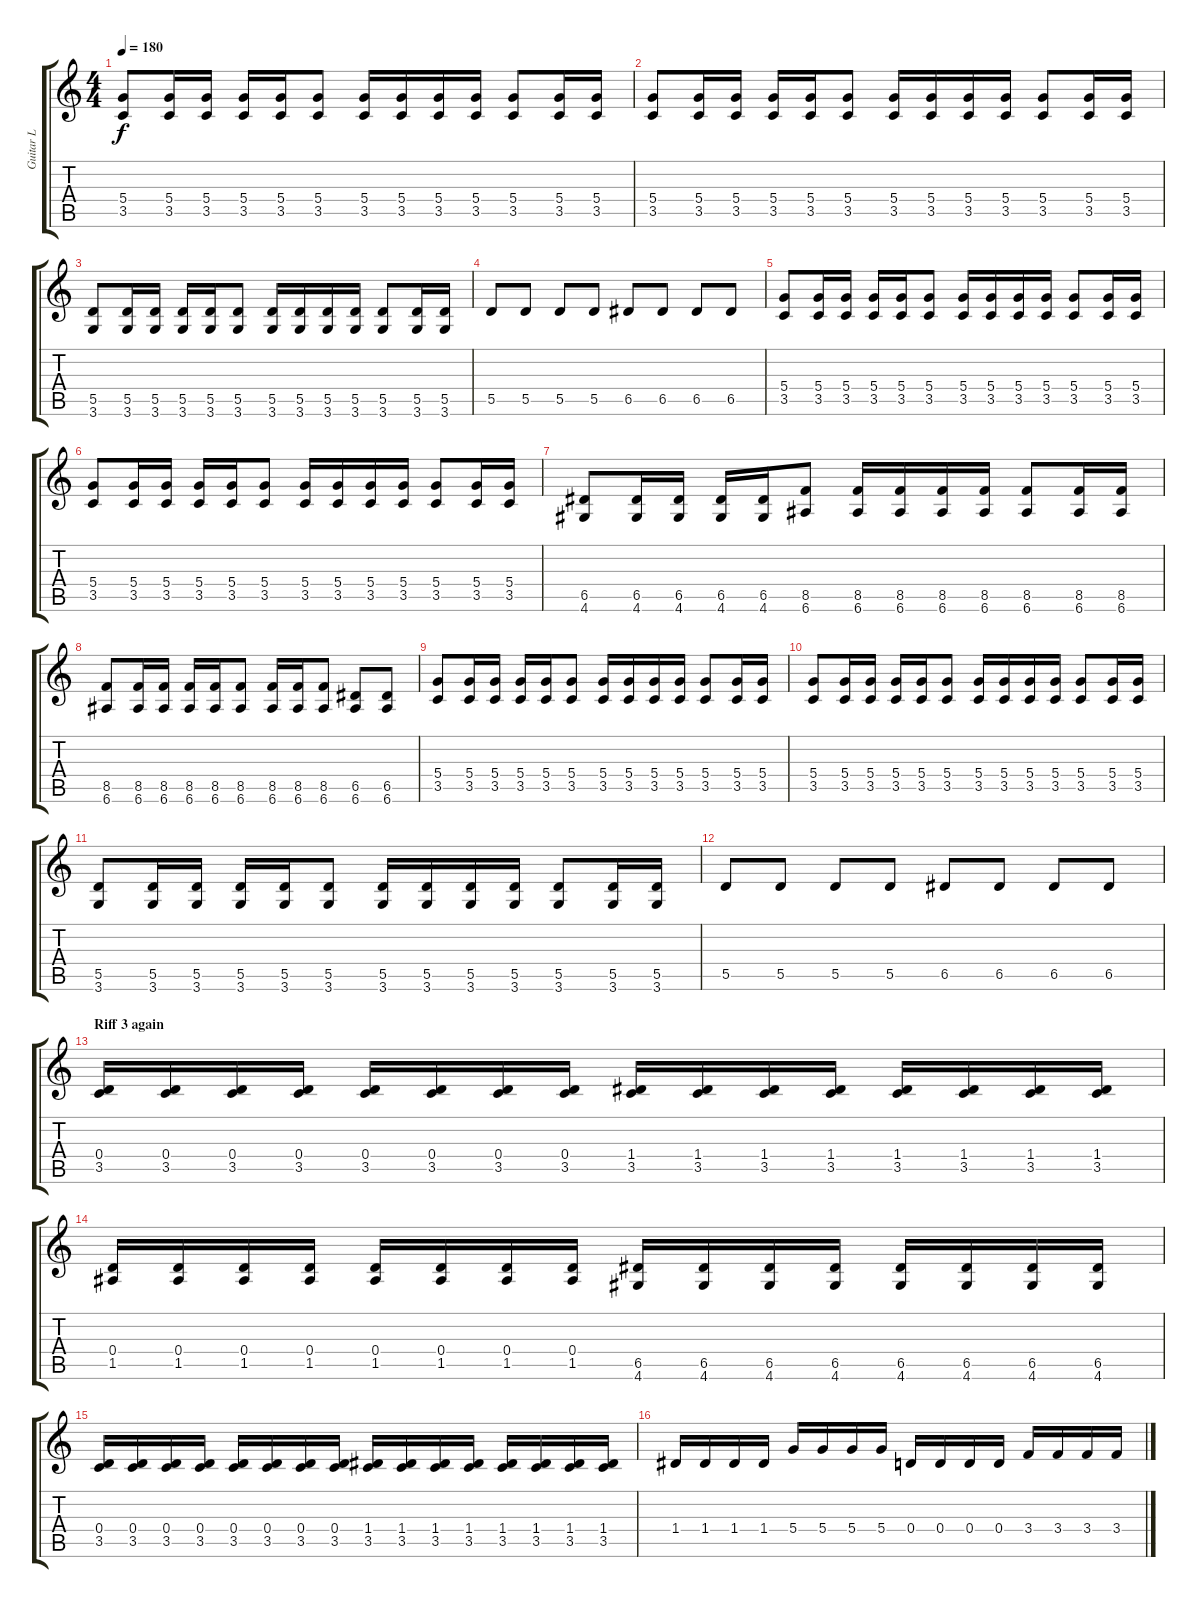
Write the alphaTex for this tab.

\track ("Guitar L" "Guitar L") {instrument distortionguitar}
\staff {score tabs}
\tuning (E4 B3 G3 D3 A2 E2) {hide}
\ts (4 4)
\tempo 180
\clef g2
\ks c
(5.4 3.5).8{dy f} (5.4 3.5).16 (5.4 3.5).16 (5.4 3.5).16 (5.4 3.5).16 (5.4 3.5).8 (5.4 3.5).16 (5.4 3.5).16 (5.4 3.5).16 (5.4 3.5).16 (5.4 3.5).8 (5.4 3.5).16 (5.4 3.5).16 |
(5.4 3.5).8 (5.4 3.5).16 (5.4 3.5).16 (5.4 3.5).16 (5.4 3.5).16 (5.4 3.5).8 (5.4 3.5).16 (5.4 3.5).16 (5.4 3.5).16 (5.4 3.5).16 (5.4 3.5).8 (5.4 3.5).16 (5.4 3.5).16 |
(5.5 3.6).8 (5.5 3.6).16 (5.5 3.6).16 (5.5 3.6).16 (5.5 3.6).16 (5.5 3.6).8 (5.5 3.6).16 (5.5 3.6).16 (5.5 3.6).16 (5.5 3.6).16 (5.5 3.6).8 (5.5 3.6).16 (5.5 3.6).16 |
5.5.8 5.5.8 5.5.8 5.5.8 6.5.8 6.5.8 6.5.8 6.5.8 |
(5.4 3.5).8 (5.4 3.5).16 (5.4 3.5).16 (5.4 3.5).16 (5.4 3.5).16 (5.4 3.5).8 (5.4 3.5).16 (5.4 3.5).16 (5.4 3.5).16 (5.4 3.5).16 (5.4 3.5).8 (5.4 3.5).16 (5.4 3.5).16 |
(5.4 3.5).8 (5.4 3.5).16 (5.4 3.5).16 (5.4 3.5).16 (5.4 3.5).16 (5.4 3.5).8 (5.4 3.5).16 (5.4 3.5).16 (5.4 3.5).16 (5.4 3.5).16 (5.4 3.5).8 (5.4 3.5).16 (5.4 3.5).16 |
(6.5 4.6).8 (6.5 4.6).16 (6.5 4.6).16 (6.5 4.6).16 (6.5 4.6).16 (8.5 6.6).8 (8.5 6.6).16 (8.5 6.6).16 (8.5 6.6).16 (8.5 6.6).16 (8.5 6.6).8 (8.5 6.6).16 (8.5 6.6).16 |
(8.5 6.6).8 (8.5 6.6).16 (8.5 6.6).16 (8.5 6.6).16 (8.5 6.6).16 (8.5 6.6).8 (8.5 6.6).16 (8.5 6.6).16 (8.5 6.6).8 (6.5 6.6).8 (6.5 6.6).8 |
(5.4 3.5).8 (5.4 3.5).16 (5.4 3.5).16 (5.4 3.5).16 (5.4 3.5).16 (5.4 3.5).8 (5.4 3.5).16 (5.4 3.5).16 (5.4 3.5).16 (5.4 3.5).16 (5.4 3.5).8 (5.4 3.5).16 (5.4 3.5).16 |
(5.4 3.5).8 (5.4 3.5).16 (5.4 3.5).16 (5.4 3.5).16 (5.4 3.5).16 (5.4 3.5).8 (5.4 3.5).16 (5.4 3.5).16 (5.4 3.5).16 (5.4 3.5).16 (5.4 3.5).8 (5.4 3.5).16 (5.4 3.5).16 |
(5.5 3.6).8 (5.5 3.6).16 (5.5 3.6).16 (5.5 3.6).16 (5.5 3.6).16 (5.5 3.6).8 (5.5 3.6).16 (5.5 3.6).16 (5.5 3.6).16 (5.5 3.6).16 (5.5 3.6).8 (5.5 3.6).16 (5.5 3.6).16 |
5.5.8 5.5.8 5.5.8 5.5.8 6.5.8 6.5.8 6.5.8 6.5.8 |
\section ("" "Riff 3 again")
(0.4 3.5).16 (0.4 3.5).16 (0.4 3.5).16 (0.4 3.5).16 (0.4 3.5).16 (0.4 3.5).16 (0.4 3.5).16 (0.4 3.5).16 (1.4 3.5).16 (1.4 3.5).16 (1.4 3.5).16 (1.4 3.5).16 (1.4 3.5).16 (1.4 3.5).16 (1.4 3.5).16 (1.4 3.5).16 |
(0.4 1.5).16 (0.4 1.5).16 (0.4 1.5).16 (0.4 1.5).16 (0.4 1.5).16 (0.4 1.5).16 (0.4 1.5).16 (0.4 1.5).16 (6.5 4.6).16 (6.5 4.6).16 (6.5 4.6).16 (6.5 4.6).16 (6.5 4.6).16 (6.5 4.6).16 (6.5 4.6).16 (6.5 4.6).16 |
(0.4 3.5).16 (0.4 3.5).16 (0.4 3.5).16 (0.4 3.5).16 (0.4 3.5).16 (0.4 3.5).16 (0.4 3.5).16 (0.4 3.5).16 (1.4 3.5).16 (1.4 3.5).16 (1.4 3.5).16 (1.4 3.5).16 (1.4 3.5).16 (1.4 3.5).16 (1.4 3.5).16 (1.4 3.5).16 |
1.4.16 1.4.16 1.4.16 1.4.16 5.4.16 5.4.16 5.4.16 5.4.16 0.4.16 0.4.16 0.4.16 0.4.16 3.4.16 3.4.16 3.4.16 3.4.16
